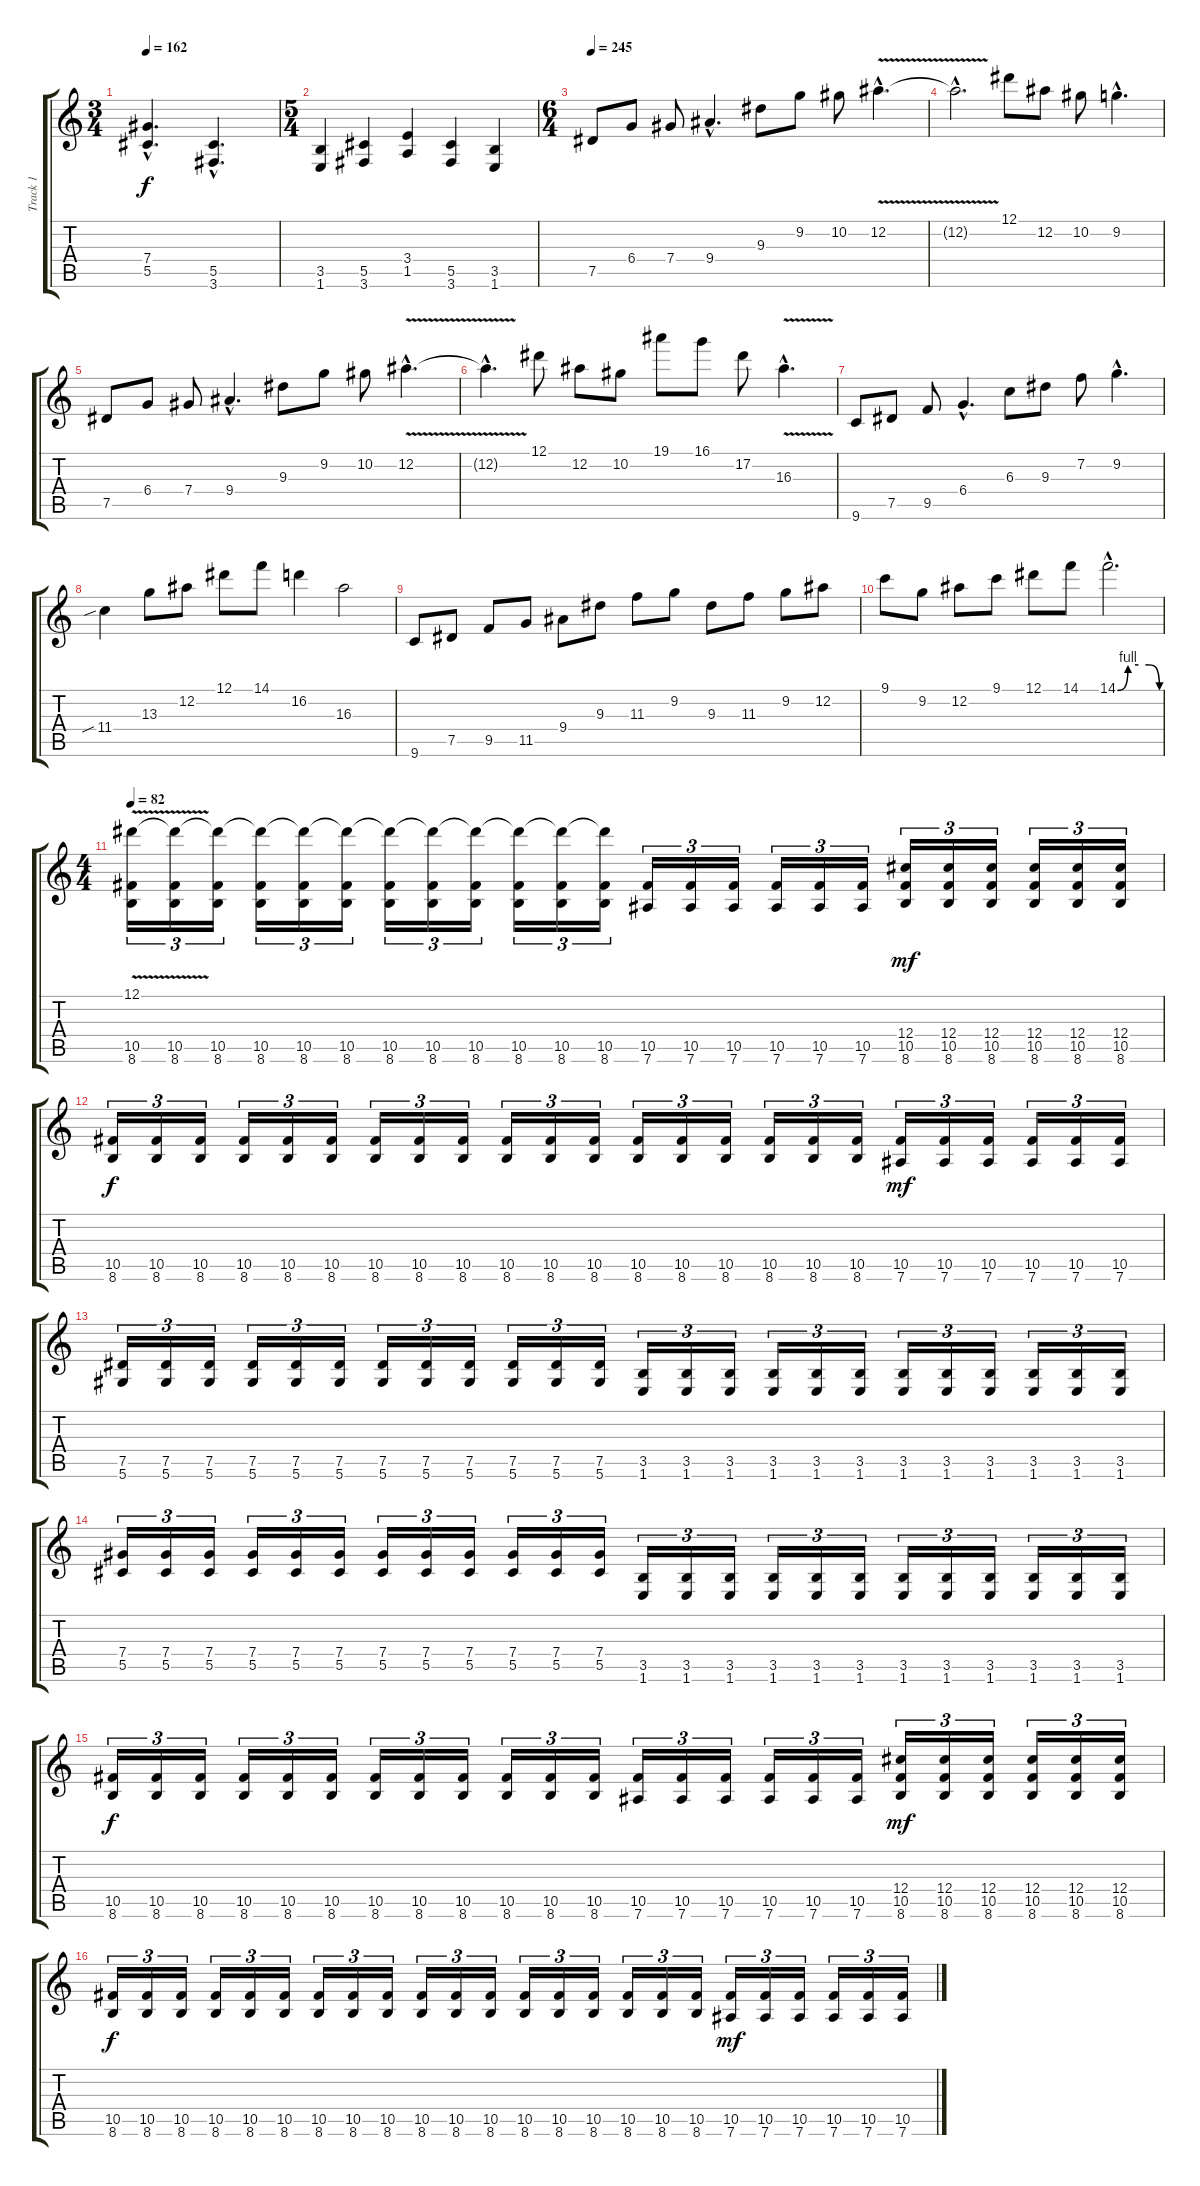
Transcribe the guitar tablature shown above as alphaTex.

\track ("Track 1" "Track 1") {instrument distortionguitar}
\staff {score tabs}
\tuning (Eb4 Bb3 Gb3 Db3 Ab2 Eb2) {hide}
\ts (3 4)
\tempo 162
\clef g2
\ks c
(7.4{hac} 5.5{hac}).4{d dy f} (5.5{hac} 3.6{hac}).4{d} |
\ts (5 4)
(3.5 1.6).4 (5.5 3.6).4 (3.4 1.5).4 (5.5 3.6).4 (3.5 1.6).4 |
\ts (6 4)
\tempo 245
7.5.8 6.4.8 7.4.8 9.4{hac}.4{d} 9.3.8 9.2.8 10.2.8 12.2{v hac}.4{d} |
12.2{v hac t}.2{d} 12.1.8 12.2.8 10.2.8 9.2{hac}.4{d} |
7.5.8 6.4.8 7.4.8 9.4{hac}.4{d} 9.3.8 9.2.8 10.2.8 12.2{v hac}.4{d} |
12.2{v hac t}.4{d} 12.1.8 12.2.8 10.2.8 19.1.8 16.1.8 17.2.8 16.3{v hac}.4{d} |
9.6.8 7.5.8 9.5.8 6.4{hac}.4{d} 6.3.8 9.3.8 7.2.8 9.2{hac}.4{d} |
11.4{sib}.4 13.3.8 12.2.8 12.1.8 14.1.8 16.2.4 16.3.2 |
9.6.8 7.5.8 9.5.8 11.5.8 9.4.8 9.3.8 11.3.8 9.2.8 9.3.8 11.3.8 9.2.8 12.2.8 |
9.1.8 9.2.8 12.2.8 9.1.8 12.1.8 14.1.8 14.1{be (custom 0 0 15 4 30 4 45 4 60 0) hac}.2{d} |
\ts (4 4)
\tempo 82
(12.1{v} 10.5 8.6).16{tu (3 2)} (12.1{t} 10.5 8.6).16{tu (3 2)} (12.1{t} 10.5 8.6).16{tu (3 2)} (12.1{t} 10.5 8.6).16{tu (3 2)} (12.1{t} 10.5 8.6).16{tu (3 2)} (12.1{t} 10.5 8.6).16{tu (3 2)} (12.1{t} 10.5 8.6).16{tu (3 2)} (12.1{t} 10.5 8.6).16{tu (3 2)} (12.1{t} 10.5 8.6).16{tu (3 2)} (12.1{t} 10.5 8.6).16{tu (3 2)} (12.1{t} 10.5 8.6).16{tu (3 2)} (12.1{t} 10.5 8.6).16{tu (3 2)} (10.5 7.6).16{tu (3 2)} (10.5 7.6).16{tu (3 2)} (10.5 7.6).16{tu (3 2)} (10.5 7.6).16{tu (3 2)} (10.5 7.6).16{tu (3 2)} (10.5 7.6).16{tu (3 2)} (12.4 10.5 8.6).16{tu (3 2) dy mf} (12.4 10.5 8.6).16{tu (3 2)} (12.4 10.5 8.6).16{tu (3 2)} (12.4 10.5 8.6).16{tu (3 2)} (12.4 10.5 8.6).16{tu (3 2)} (12.4 10.5 8.6).16{tu (3 2)} |
(10.5 8.6).16{tu (3 2) dy f} (10.5 8.6).16{tu (3 2)} (10.5 8.6).16{tu (3 2)} (10.5 8.6).16{tu (3 2)} (10.5 8.6).16{tu (3 2)} (10.5 8.6).16{tu (3 2)} (10.5 8.6).16{tu (3 2)} (10.5 8.6).16{tu (3 2)} (10.5 8.6).16{tu (3 2)} (10.5 8.6).16{tu (3 2)} (10.5 8.6).16{tu (3 2)} (10.5 8.6).16{tu (3 2)} (10.5 8.6).16{tu (3 2)} (10.5 8.6).16{tu (3 2)} (10.5 8.6).16{tu (3 2)} (10.5 8.6).16{tu (3 2)} (10.5 8.6).16{tu (3 2)} (10.5 8.6).16{tu (3 2)} (10.5 7.6).16{tu (3 2) dy mf} (10.5 7.6).16{tu (3 2)} (10.5 7.6).16{tu (3 2)} (10.5 7.6).16{tu (3 2)} (10.5 7.6).16{tu (3 2)} (10.5 7.6).16{tu (3 2)} |
(7.5 5.6).16{tu (3 2)} (7.5 5.6).16{tu (3 2)} (7.5 5.6).16{tu (3 2)} (7.5 5.6).16{tu (3 2)} (7.5 5.6).16{tu (3 2)} (7.5 5.6).16{tu (3 2)} (7.5 5.6).16{tu (3 2)} (7.5 5.6).16{tu (3 2)} (7.5 5.6).16{tu (3 2)} (7.5 5.6).16{tu (3 2)} (7.5 5.6).16{tu (3 2)} (7.5 5.6).16{tu (3 2)} (3.5 1.6).16{tu (3 2)} (3.5 1.6).16{tu (3 2)} (3.5 1.6).16{tu (3 2)} (3.5 1.6).16{tu (3 2)} (3.5 1.6).16{tu (3 2)} (3.5 1.6).16{tu (3 2)} (3.5 1.6).16{tu (3 2)} (3.5 1.6).16{tu (3 2)} (3.5 1.6).16{tu (3 2)} (3.5 1.6).16{tu (3 2)} (3.5 1.6).16{tu (3 2)} (3.5 1.6).16{tu (3 2)} |
(7.4 5.5).16{tu (3 2)} (7.4 5.5).16{tu (3 2)} (7.4 5.5).16{tu (3 2)} (7.4 5.5).16{tu (3 2)} (7.4 5.5).16{tu (3 2)} (7.4 5.5).16{tu (3 2)} (7.4 5.5).16{tu (3 2)} (7.4 5.5).16{tu (3 2)} (7.4 5.5).16{tu (3 2)} (7.4 5.5).16{tu (3 2)} (7.4 5.5).16{tu (3 2)} (7.4 5.5).16{tu (3 2)} (3.5 1.6).16{tu (3 2)} (3.5 1.6).16{tu (3 2)} (3.5 1.6).16{tu (3 2)} (3.5 1.6).16{tu (3 2)} (3.5 1.6).16{tu (3 2)} (3.5 1.6).16{tu (3 2)} (3.5 1.6).16{tu (3 2)} (3.5 1.6).16{tu (3 2)} (3.5 1.6).16{tu (3 2)} (3.5 1.6).16{tu (3 2)} (3.5 1.6).16{tu (3 2)} (3.5 1.6).16{tu (3 2)} |
(10.5 8.6).16{tu (3 2) dy f} (10.5 8.6).16{tu (3 2)} (10.5 8.6).16{tu (3 2)} (10.5 8.6).16{tu (3 2)} (10.5 8.6).16{tu (3 2)} (10.5 8.6).16{tu (3 2)} (10.5 8.6).16{tu (3 2)} (10.5 8.6).16{tu (3 2)} (10.5 8.6).16{tu (3 2)} (10.5 8.6).16{tu (3 2)} (10.5 8.6).16{tu (3 2)} (10.5 8.6).16{tu (3 2)} (10.5 7.6).16{tu (3 2)} (10.5 7.6).16{tu (3 2)} (10.5 7.6).16{tu (3 2)} (10.5 7.6).16{tu (3 2)} (10.5 7.6).16{tu (3 2)} (10.5 7.6).16{tu (3 2)} (12.4 10.5 8.6).16{tu (3 2) dy mf} (12.4 10.5 8.6).16{tu (3 2)} (12.4 10.5 8.6).16{tu (3 2)} (12.4 10.5 8.6).16{tu (3 2)} (12.4 10.5 8.6).16{tu (3 2)} (12.4 10.5 8.6).16{tu (3 2)} |
(10.5 8.6).16{tu (3 2) dy f} (10.5 8.6).16{tu (3 2)} (10.5 8.6).16{tu (3 2)} (10.5 8.6).16{tu (3 2)} (10.5 8.6).16{tu (3 2)} (10.5 8.6).16{tu (3 2)} (10.5 8.6).16{tu (3 2)} (10.5 8.6).16{tu (3 2)} (10.5 8.6).16{tu (3 2)} (10.5 8.6).16{tu (3 2)} (10.5 8.6).16{tu (3 2)} (10.5 8.6).16{tu (3 2)} (10.5 8.6).16{tu (3 2)} (10.5 8.6).16{tu (3 2)} (10.5 8.6).16{tu (3 2)} (10.5 8.6).16{tu (3 2)} (10.5 8.6).16{tu (3 2)} (10.5 8.6).16{tu (3 2)} (10.5 7.6).16{tu (3 2) dy mf} (10.5 7.6).16{tu (3 2)} (10.5 7.6).16{tu (3 2)} (10.5 7.6).16{tu (3 2)} (10.5 7.6).16{tu (3 2)} (10.5 7.6).16{tu (3 2)}
